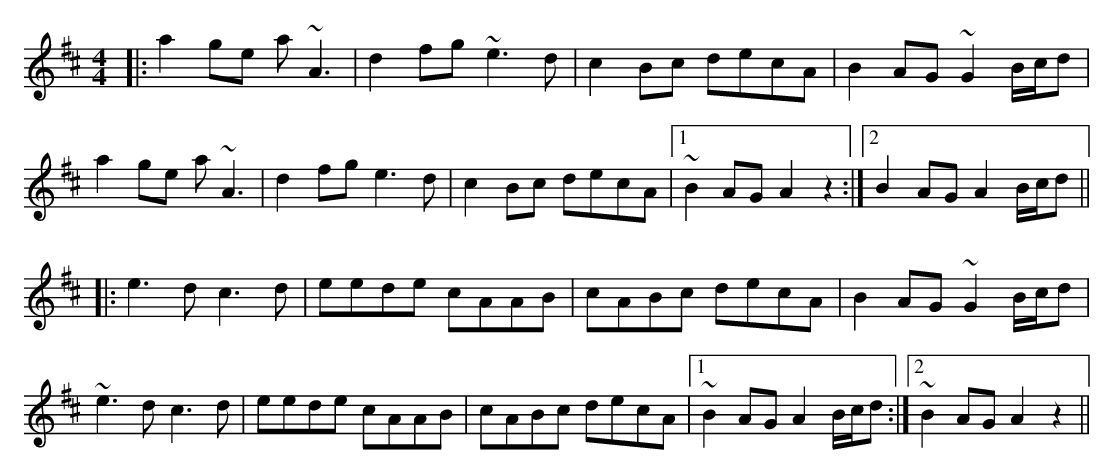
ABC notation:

X:1
M:4/4
K:Amix
|:a2 ge a ~A3|d2 fg ~e3 d|c2 Bc decA|B2 AG ~G2 B/c/d|
a2 ge a ~A3|d2 fg e3 d|c2 Bc decA|1 ~B2 AG A2 z2:|2 B2 AG A2 B/c/d||
|:e3 d c3 d|eede cAAB|cABc decA|B2AG ~G2 B/c/d|
~e3 d c3 d|eede cAAB|cABc decA|1 ~B2 AG A2 B/c/d:|2 ~B2 AG A2 z2||
